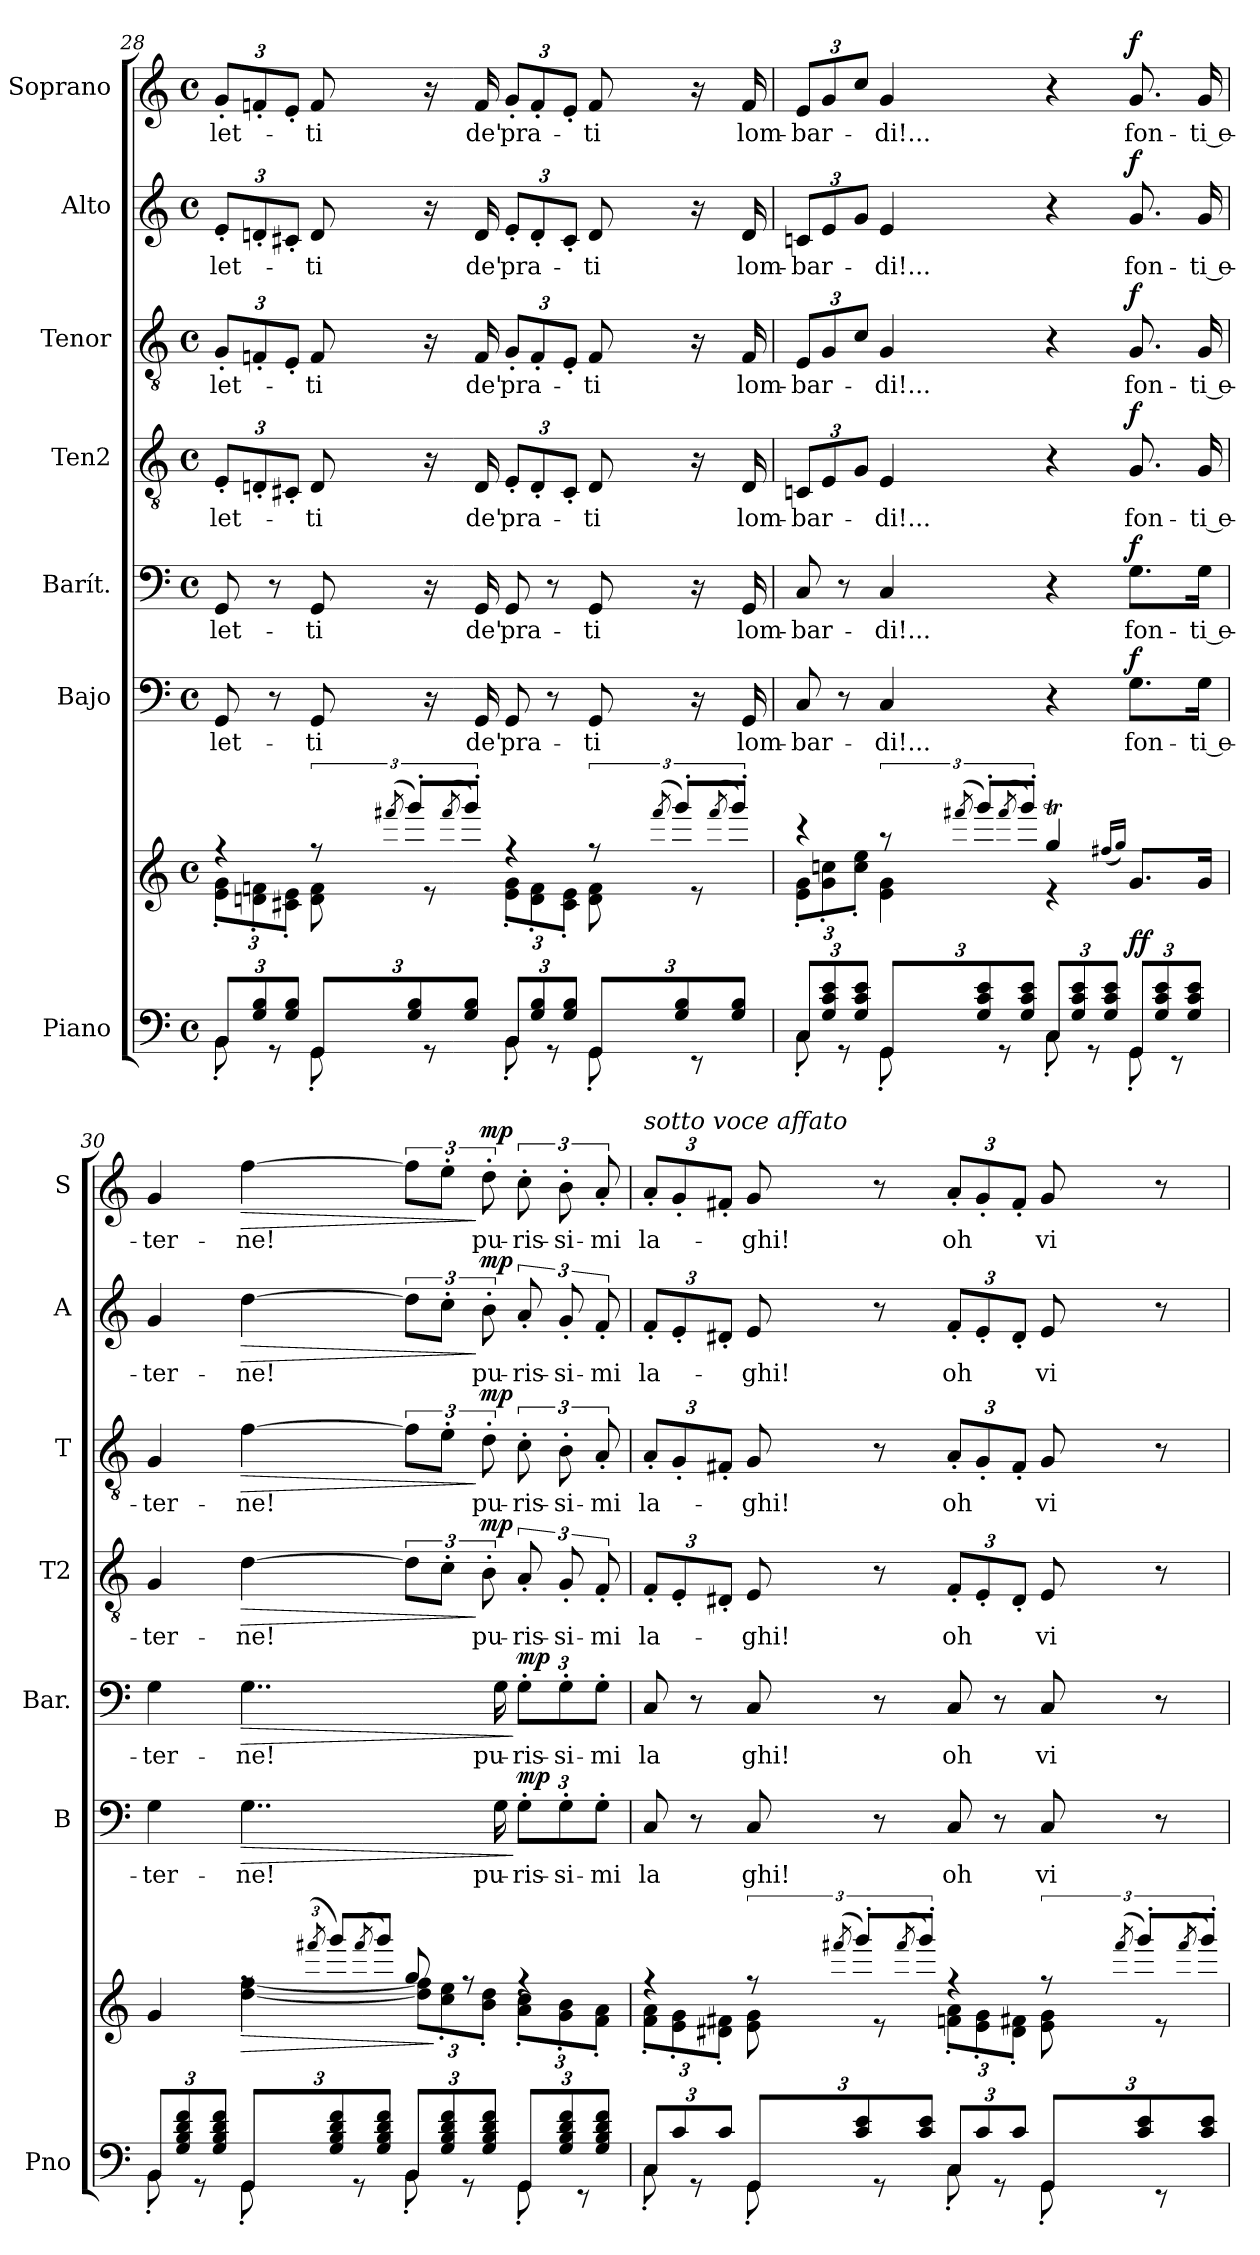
**kern	**kern	**dynam	**kern	**text	**dynam	**kern	**text	**dynam	**kern	**text	**dynam	**kern	**text	**dynam	**kern	**text	**dynam	**kern	**text	**dynam
*part7	*part7	*part7	*part6	*part6	*part6	*part5	*part5	*part5	*part4	*part4	*part4	*part3	*part3	*part3	*part2	*part2	*part2	*part1	*part1	*part1
*staff8	*staff7	*staff7/8	*staff6	*staff6	*staff6	*staff5	*staff5	*staff5	*staff4	*staff4	*staff4	*staff3	*staff3	*staff3	*staff2	*staff2	*staff2	*staff1	*staff1	*staff1
*I"Piano	*	*	*I"Bajo	*	*	*I"Barít.	*	*	*I"Ten2	*	*	*I"Tenor	*	*	*I"Alto	*	*	*I"Soprano	*	*
*I'Pno	*	*	*I'B	*	*	*I'Bar.	*	*	*I'T2	*	*	*I'T	*	*	*I'A	*	*	*I'S	*	*
*clefF4	*clefG2	*	*clefF4	*	*	*clefF4	*	*	*clefGv2	*	*	*clefGv2	*	*	*clefG2	*	*	*clefG2	*	*
*k[]	*k[]	*	*k[]	*	*	*k[]	*	*	*k[]	*	*	*k[]	*	*	*k[]	*	*	*k[]	*	*
*M4/4	*M4/4	*	*M4/4	*	*	*M4/4	*	*	*M4/4	*	*	*M4/4	*	*	*M4/4	*	*	*M4/4	*	*
*met(c)	*met(c)	*	*met(c)	*	*	*met(c)	*	*	*met(c)	*	*	*met(c)	*	*	*met(c)	*	*	*met(c)	*	*
=28	=28	=28	=28	=28	=28	=28	=28	=28	=28	=28	=28	=28	=28	=28	=28	=28	=28	=28	=28	=28
*	*^	*	*	*	*	*	*	*	*	*	*	*	*	*	*	*	*	*	*	*
*Xbrackettup	*	*Xbrackettup	*	*	*	*	*	*	*	*	*	*	*	*	*	*	*	*	*	*	*
*^	*	*	*	*	*	*	*	*	*	*	*	*	*	*	*	*	*	*	*	*	*
!	!	!	!	!	!	!LO:LY:b	!	!	!LO:LY:b	!	!	!	!	!	!	!	!	!	!	!	!	!
*	*	*	*	*	*	*	*	*	*	*	*Xbrackettup	*	*	*	*	*	*	*	*	*	*	*
!	!	!	!	!	!	!	!	!	!	!	!	!LO:LY:b	!	!	!	!	!	!	!	!	!	!
*	*	*	*	*	*	*	*	*	*	*	*	*	*	*Xbrackettup	*	*	*	*	*	*	*	*
!	!	!	!	!	!	!	!	!	!	!	!	!	!	!	!LO:LY:b	!	!	!	!	!	!	!
*	*	*	*	*	*	*	*	*	*	*	*	*	*	*	*	*	*Xbrackettup	*	*	*	*	*
!	!	!	!	!	!	!	!	!	!	!	!	!	!	!	!	!	!	!LO:LY:b	!	!	!	!
*	*	*	*	*	*	*	*	*	*	*	*	*	*	*	*	*	*	*	*	*Xbrackettup	*	*
!	!	!	!	!	!	!	!	!	!	!	!	!	!	!	!	!	!	!	!	!	!LO:LY:b	!
12BB/L	8BB'\	4rff	12e\' 12g\'L	.	8GG/	-let-	.	8GG/	-let-	.	12E'/L	-let-	.	12G'/L	-let-	.	12e'/L	-let-	.	12g'/L	-let-	.
12G/ 12B/	.	.	12dn\' 12fn\'	.	.	.	.	.	.	.	12Dn'/	.	.	12Fn'/	.	.	12dn'/	.	.	12fn'/	.	.
.	8r	.	.	.	8r	.	.	8r	.	.	.	.	.	.	.	.	.	.	.	.	.	.
12G/ 12B/J	.	.	12c#X\' 12e\'J	.	.	.	.	.	.	.	12C#X'/J	.	.	12E'/J	.	.	12c#X'/J	.	.	12e'/J	.	.
*	*	*brackettup	*	*	*	*	*	*	*	*	*	*	*	*	*	*	*	*	*	*	*	*
!	!	!	!	!	!	!LO:LY:b	!	!	!LO:LY:b	!	!	!LO:LY:b	!	!	!LO:LY:b	!	!	!LO:LY:b	!	!	!LO:LY:b	!
12GG/L	8GG'\	12rff	8d\ 8f\	.	8GG/	-ti	.	8GG/	-ti	.	8D/	-ti	.	8F/	-ti	.	8d/	-ti	.	8f/	-ti	.
.	.	(8qfff#X/	.	.	.	.	.	.	.	.	.	.	.	.	.	.	.	.	.	.	.	.
12G/ 12B/	.	12ggg'/L)	.	.	.	.	.	.	.	.	.	.	.	.	.	.	.	.	.	.	.	.
.	8r	.	8r	.	16r	.	.	16r	.	.	16r	.	.	16r	.	.	16r	.	.	16r	.	.
.	.	(8qfff#/	.	.	.	.	.	.	.	.	.	.	.	.	.	.	.	.	.	.	.	.
12G/ 12B/J	.	12ggg'/J)	.	.	.	.	.	.	.	.	.	.	.	.	.	.	.	.	.	.	.	.
!	!	!	!	!	!	!LO:LY:b	!	!	!LO:LY:b	!	!	!LO:LY:b	!	!	!LO:LY:b	!	!	!LO:LY:b	!	!	!LO:LY:b	!
.	.	.	.	.	16GG/	de'	.	16GG/	de'	.	16D/	de'	.	16F/	de'	.	16d/	de'	.	16f/	de'	.
*	*	*	*Xbrackettup	*	*	*	*	*	*	*	*	*	*	*	*	*	*	*	*	*	*	*
!	!	!	!	!	!	!LO:LY:b	!	!	!LO:LY:b	!	!	!LO:LY:b	!	!	!LO:LY:b	!	!	!LO:LY:b	!	!	!LO:LY:b	!
12BB/L	8BB'\	4rff	12e\' 12g\'L	.	8GG/	pra-	.	8GG/	pra-	.	12E'/L	pra-	.	12G'/L	pra-	.	12e'/L	pra-	.	12g'/L	pra-	.
12G/ 12B/	.	.	12d\' 12f\'	.	.	.	.	.	.	.	12D'/	.	.	12F'/	.	.	12d'/	.	.	12f'/	.	.
.	8r	.	.	.	8r	.	.	8r	.	.	.	.	.	.	.	.	.	.	.	.	.	.
12G/ 12B/J	.	.	12c#\' 12e\'J	.	.	.	.	.	.	.	12C#'/J	.	.	12E'/J	.	.	12c#'/J	.	.	12e'/J	.	.
*	*	*brackettup	*	*	*	*	*	*	*	*	*	*	*	*	*	*	*	*	*	*	*	*
!	!	!	!	!	!	!LO:LY:b	!	!	!LO:LY:b	!	!	!LO:LY:b	!	!	!LO:LY:b	!	!	!LO:LY:b	!	!	!LO:LY:b	!
12GG/L	8GG'\	12rff	8d\ 8f\	.	8GG/	-ti	.	8GG/	-ti	.	8D/	-ti	.	8F/	-ti	.	8d/	-ti	.	8f/	-ti	.
.	.	(8qfff#/	.	.	.	.	.	.	.	.	.	.	.	.	.	.	.	.	.	.	.	.
12G/ 12B/	.	12ggg'/L)	.	.	.	.	.	.	.	.	.	.	.	.	.	.	.	.	.	.	.	.
.	8r	.	8r	.	16r	.	.	16r	.	.	16r	.	.	16r	.	.	16r	.	.	16r	.	.
.	.	(8qfff#/	.	.	.	.	.	.	.	.	.	.	.	.	.	.	.	.	.	.	.	.
12G/ 12B/J	.	12ggg'/J)	.	.	.	.	.	.	.	.	.	.	.	.	.	.	.	.	.	.	.	.
!	!	!	!	!	!	!LO:LY:b	!	!	!LO:LY:b	!	!	!LO:LY:b	!	!	!LO:LY:b	!	!	!LO:LY:b	!	!	!LO:LY:b	!
.	.	.	.	.	16GG/	lom-	.	16GG/	lom-	.	16D/	lom-	.	16F/	lom-	.	16d/	lom-	.	16f/	lom-	.
!!LO:PB:g=z
=29	=29	=29	=29	=29	=29	=29	=29	=29	=29	=29	=29	=29	=29	=29	=29	=29	=29	=29	=29	=29	=29	=29
*	*	*	*Xbrackettup	*	*	*	*	*	*	*	*	*	*	*	*	*	*	*	*	*	*	*
!	!	!	!	!	!	!LO:LY:b	!	!	!LO:LY:b	!	!	!LO:LY:b	!	!	!LO:LY:b	!	!	!LO:LY:b	!	!	!LO:LY:b	!
12C/L	8C'\	4r	12e\' 12g\'L	.	8C/	-bar-	.	8C/	-bar-	.	12Cn/L	-bar-	.	12E/L	-bar-	.	12cn/L	-bar-	.	12e/L	-bar-	.
12G/ 12c/ 12e/	.	.	12g\' 12ccn\'	.	.	.	.	.	.	.	12E/	.	.	12G/	.	.	12e/	.	.	12g/	.	.
.	8r	.	.	.	8r	.	.	8r	.	.	.	.	.	.	.	.	.	.	.	.	.	.
12G/ 12c/ 12e/J	.	.	12cc\' 12ee\'J	.	.	.	.	.	.	.	12G/J	.	.	12c/J	.	.	12g/J	.	.	12cc/J	.	.
*	*	*brackettup	*	*	*	*	*	*	*	*	*	*	*	*	*	*	*	*	*	*	*	*
!	!	!	!	!	!	!LO:LY:b	!	!	!LO:LY:b	!	!	!LO:LY:b	!	!	!LO:LY:b	!	!	!LO:LY:b	!	!	!LO:LY:b	!
12GG/L	8GG'\	12r	4e\ 4g\	.	4C/	-di!...	.	4C/	-di!...	.	4E/	-di!...	.	4G/	-di!...	.	4e/	-di!...	.	4g/	-di!...	.
.	.	(8qfff#X/	.	.	.	.	.	.	.	.	.	.	.	.	.	.	.	.	.	.	.	.
12G/ 12c/ 12e/	.	12ggg'/L)	.	.	.	.	.	.	.	.	.	.	.	.	.	.	.	.	.	.	.	.
.	8r	.	.	.	.	.	.	.	.	.	.	.	.	.	.	.	.	.	.	.	.	.
.	.	(8qfff#/	.	.	.	.	.	.	.	.	.	.	.	.	.	.	.	.	.	.	.	.
12G/ 12c/ 12e/J	.	12ggg'/J)	.	.	.	.	.	.	.	.	.	.	.	.	.	.	.	.	.	.	.	.
12C/L	8C'\	4ggT/	4r	.	4r	.	.	4r	.	.	4r	.	.	4r	.	.	4r	.	.	4r	.	.
12G/ 12c/ 12e/	.	.	.	.	.	.	.	.	.	.	.	.	.	.	.	.	.	.	.	.	.	.
.	8r	.	.	.	.	.	.	.	.	.	.	.	.	.	.	.	.	.	.	.	.	.
12G/ 12c/ 12e/J	.	.	.	.	.	.	.	.	.	.	.	.	.	.	.	.	.	.	.	.	.	.
.	.	(16qff#X/LL	.	.	.	.	.	.	.	.	.	.	.	.	.	.	.	.	.	.	.	.
.	.	16qgg/JJ)	.	.	.	.	.	.	.	.	.	.	.	.	.	.	.	.	.	.	.	.
!	!	!	!	!LO:DY:a=2	!	!LO:LY:b	!	!	!LO:LY:b	!	!	!LO:LY:b	!	!	!LO:LY:b	!	!	!LO:LY:b	!	!	!LO:LY:b	!
!	!	!	!	!LO:DY:n=1:a	!	!	!LO:DY:a	!	!	!LO:DY:a	!	!	!LO:DY:a	!	!	!LO:DY:a	!	!	!LO:DY:a	!	!	!LO:DY:a
12GG/L	8GG'\	8.g/L	4rgyy	f f	8.G\L	fon-	f	8.G\L	fon-	f	8.G/	fon-	f	8.G/	fon-	f	8.g/	fon-	f	8.g/	fon-	f
12G/ 12c/ 12e/	.	.	.	.	.	.	.	.	.	.	.	.	.	.	.	.	.	.	.	.	.	.
.	8r	.	.	.	.	.	.	.	.	.	.	.	.	.	.	.	.	.	.	.	.	.
12G/ 12c/ 12e/J	.	.	.	.	.	.	.	.	.	.	.	.	.	.	.	.	.	.	.	.	.	.
!	!	!	!	!	!	!LO:LY:b	!	!	!LO:LY:b	!	!	!LO:LY:b	!	!	!LO:LY:b	!	!	!LO:LY:b	!	!	!LO:LY:b	!
.	.	16g/Jk	.	.	16G\Jk	-ti e-	.	16G\Jk	-ti e-	.	16G/	-ti e-	.	16G/	-ti e-	.	16g/	-ti e-	.	16g/	-ti e-	.
=30	=30	=30	=30	=30	=30	=30	=30	=30	=30	=30	=30	=30	=30	=30	=30	=30	=30	=30	=30	=30	=30	=30
!	!	!	!	!	!	!LO:LY:b	!	!	!LO:LY:b	!	!	!LO:LY:b	!	!	!LO:LY:b	!	!	!LO:LY:b	!	!	!LO:LY:b	!
12BB/L	8BB'\	4g/	4rgyy	.	4G\	-ter-	.	4G\	-ter-	.	4G/	-ter-	.	4G/	-ter-	.	4g/	-ter-	.	4g/	-ter-	.
12G/ 12B/ 12d/ 12f/	.	.	.	.	.	.	.	.	.	.	.	.	.	.	.	.	.	.	.	.	.	.
.	8r	.	.	.	.	.	.	.	.	.	.	.	.	.	.	.	.	.	.	.	.	.
12G/ 12B/ 12d/ 12f/J	.	.	.	.	.	.	.	.	.	.	.	.	.	.	.	.	.	.	.	.	.	.
!	!	!	!	!LO:HP:b	!	!LO:LY:b	!LO:HP:b	!	!LO:LY:b	!LO:HP:b	!	!LO:LY:b	!LO:HP:b	!	!LO:LY:b	!LO:HP:b	!	!LO:LY:b	!LO:HP:b	!	!LO:LY:b	!LO:HP:b
12GG/L	8GG'\	12rff	[4dd\ [4ff\	>	4..G\	-ne!	>	4..G\	-ne!	>	[4d\	-ne!	>	[4f\	-ne!	>	[4dd\	-ne!	>	[4ff\	-ne!	>
.	.	(8qfff#X/	.	.	.	.	.	.	.	.	.	.	.	.	.	.	.	.	.	.	.	.
12G/ 12B/ 12d/ 12f/	.	12ggg/L)	.	.	.	.	.	.	.	.	.	.	.	.	.	.	.	.	.	.	.	.
.	8r	.	.	.	.	.	.	.	.	.	.	.	.	.	.	.	.	.	.	.	.	.
.	.	(8qfff#/	.	.	.	.	.	.	.	.	.	.	.	.	.	.	.	.	.	.	.	.
12G/ 12B/ 12d/ 12f/J	.	12ggg/J)	.	.	.	.	.	.	.	.	.	.	.	.	.	.	.	.	.	.	.	.
*	*	*	*Xbrackettup	*	*	*	*	*	*	*	*brackettup	*	*	*brackettup	*	*	*brackettup	*	*	*brackettup	*	*
12BB/L	8BB'\	8gg/	12dd\] 12ff\]L	.	.	.	.	.	.	.	12d\L]	.	.	12f\L]	.	.	12dd\L]	.	.	12ff\L]	.	.
!	!	!	!	!LO:DY:n=1:a=2	!	!	!	!	!	!	!	!	!	!	!	!	!	!	!	!	!	!
!	!	!	!	!LO:DY:n=2:a	!	!	!	!	!	!	!	!	!	!	!	!	!	!	!	!	!	!
12G/ 12B/ 12d/ 12f/	.	.	12cc\' 12ee\'	] mp mp	.	.	.	.	.	.	12c'\J	.	.	12e'\J	.	.	12cc'\J	.	.	12ee'\J	.	.
.	8r	8rff	.	.	.	.	.	.	.	.	.	.	.	.	.	.	.	.	.	.	.	.
!	!	!	!	!	!	!	!	!	!	!	!	!LO:LY:b	!LO:DY:n=1:a	!	!LO:LY:b	!LO:DY:n=1:a	!	!LO:LY:b	!LO:DY:n=1:a	!	!LO:LY:b	!LO:DY:n=1:a
12G/ 12B/ 12d/ 12f/J	.	.	12b\' 12dd\'J	.	.	.	.	.	.	.	12B'\	pu-	] mp	12d'\	pu-	] mp	12b'\	pu-	] mp	12dd'\	pu-	] mp
!	!	!	!	!	!	!LO:LY:b	!	!	!LO:LY:b	!	!	!	!	!	!	!	!	!	!	!	!	!
.	.	.	.	.	16G\	pu-	.	16G\	pu-	.	.	.	.	.	.	.	.	.	.	.	.	.
!	!	!	!	!	!	!LO:LY:b	!LO:DY:n=1:a	!	!LO:LY:b	!LO:DY:n=1:a	!	!LO:LY:b	!	!	!LO:LY:b	!	!	!LO:LY:b	!	!	!LO:LY:b	!
12GG/L	8GG'\	4rff	12a\' 12cc\'L	.	12G'\L	-ris-	] mp	12G'\L	-ris-	] mp	12A'/	-ris-	.	12c'\	-ris-	.	12a'/	-ris-	.	12cc'\	-ris-	.
!	!	!	!	!	!	!LO:LY:b	!	!	!LO:LY:b	!	!	!LO:LY:b	!	!	!LO:LY:b	!	!	!LO:LY:b	!	!	!LO:LY:b	!
12G/ 12B/ 12d/ 12f/	.	.	12g\' 12b\'	.	12G'\	-si-	.	12G'\	-si-	.	12G'/	-si-	.	12B'\	-si-	.	12g'/	-si-	.	12b'\	-si-	.
.	8r	.	.	.	.	.	.	.	.	.	.	.	.	.	.	.	.	.	.	.	.	.
!	!	!	!	!	!	!LO:LY:b	!	!	!LO:LY:b	!	!	!LO:LY:b	!	!	!LO:LY:b	!	!	!LO:LY:b	!	!	!LO:LY:b	!
12G/ 12B/ 12d/ 12f/J	.	.	12f\' 12a\'J	.	12G'\J	-mi	.	12G'\J	-mi	.	12F'/	-mi	.	12A'/	-mi	.	12f'/	-mi	.	12a'/	-mi	.
!!LO:PB:g=z
=31	=31	=31	=31	=31	=31	=31	=31	=31	=31	=31	=31	=31	=31	=31	=31	=31	=31	=31	=31	=31	=31	=31
!	!	!	!	!	!	!LO:LY:b	!	!	!LO:LY:b	!	!	!	!	!	!	!	!	!	!	!	!	!
*	*	*	*	*	*	*	*	*	*	*	*Xbrackettup	*	*	*	*	*	*	*	*	*	*	*
!	!	!	!	!	!	!	!	!	!	!	!	!LO:LY:b	!	!	!	!	!	!	!	!	!	!
*	*	*	*	*	*	*	*	*	*	*	*	*	*	*Xbrackettup	*	*	*	*	*	*	*	*
!	!	!	!	!	!	!	!	!	!	!	!	!	!	!	!LO:LY:b	!	!	!	!	!	!	!
*	*	*	*	*	*	*	*	*	*	*	*	*	*	*	*	*	*Xbrackettup	*	*	*	*	*
!	!	!	!	!	!	!	!	!	!	!	!	!	!	!	!	!	!	!LO:LY:b	!	!	!	!
*	*	*	*	*	*	*	*	*	*	*	*	*	*	*	*	*	*	*	*	*Xbrackettup	*	*
!	!	!	!	!	!	!	!	!	!	!	!	!	!	!	!	!	!	!	!	!LO:TX:a:i:t=sotto voce affato	!	!
!	!	!	!	!	!	!	!	!	!	!	!	!	!	!	!	!	!	!	!	!	!LO:LY:b	!
12C/L	8C'\	4rff	12f\' 12a\'L	.	8C/	la	.	8C/	la	.	12F'/L	la-	.	12A'/L	la-	.	12f'/L	la-	.	12a'/L	la-	.
12c/	.	.	12e\' 12g\'	.	.	.	.	.	.	.	12E'/	.	.	12G'/	.	.	12e'/	.	.	12g'/	.	.
.	8r	.	.	.	8r	.	.	8r	.	.	.	.	.	.	.	.	.	.	.	.	.	.
12c/J	.	.	12d#X\' 12f#X\'J	.	.	.	.	.	.	.	12D#X'/J	.	.	12F#X'/J	.	.	12d#X'/J	.	.	12f#X'/J	.	.
*	*	*brackettup	*	*	*	*	*	*	*	*	*	*	*	*	*	*	*	*	*	*	*	*
!	!	!	!	!	!	!LO:LY:b	!	!	!LO:LY:b	!	!	!LO:LY:b	!	!	!LO:LY:b	!	!	!LO:LY:b	!	!	!LO:LY:b	!
12GG/L	8GG'\	12rff	8e\ 8g\	.	8C/	ghi!	.	8C/	ghi!	.	8E/	-ghi!	.	8G/	-ghi!	.	8e/	-ghi!	.	8g/	-ghi!	.
.	.	(8qfff#X/	.	.	.	.	.	.	.	.	.	.	.	.	.	.	.	.	.	.	.	.
12c/ 12e/	.	12ggg'/L)	.	.	.	.	.	.	.	.	.	.	.	.	.	.	.	.	.	.	.	.
.	8r	.	8r	.	8r	.	.	8r	.	.	8r	.	.	8r	.	.	8r	.	.	8r	.	.
.	.	(8qfff#/	.	.	.	.	.	.	.	.	.	.	.	.	.	.	.	.	.	.	.	.
12c/ 12e/J	.	12ggg'/J)	.	.	.	.	.	.	.	.	.	.	.	.	.	.	.	.	.	.	.	.
*	*	*	*Xbrackettup	*	*	*	*	*	*	*	*	*	*	*	*	*	*	*	*	*	*	*
!	!	!	!	!	!	!LO:LY:b	!	!	!LO:LY:b	!	!	!LO:LY:b	!	!	!LO:LY:b	!	!	!LO:LY:b	!	!	!LO:LY:b	!
12C/L	8C'\	4rff	12fn\' 12a\'L	.	8C/	oh	.	8C/	oh	.	12F'/L	oh	.	12A'/L	oh	.	12f'/L	oh	.	12a'/L	oh	.
12c/	.	.	12e\' 12g\'	.	.	.	.	.	.	.	12E'/	.	.	12G'/	.	.	12e'/	.	.	12g'/	.	.
.	8r	.	.	.	8r	.	.	8r	.	.	.	.	.	.	.	.	.	.	.	.	.	.
12c/J	.	.	12d#\' 12f#X\'J	.	.	.	.	.	.	.	12D#'/J	.	.	12F#'/J	.	.	12d#'/J	.	.	12f#'/J	.	.
*	*	*brackettup	*	*	*	*	*	*	*	*	*	*	*	*	*	*	*	*	*	*	*	*
!	!	!	!	!	!	!LO:LY:b	!	!	!LO:LY:b	!	!	!LO:LY:b	!	!	!LO:LY:b	!	!	!LO:LY:b	!	!	!LO:LY:b	!
12GG/L	8GG'\	12rff	8e\ 8g\	.	8C/	vi-	.	8C/	vi-	.	8E/	vi-	.	8G/	vi-	.	8e/	vi-	.	8g/	vi-	.
.	.	(8qfff#/	.	.	.	.	.	.	.	.	.	.	.	.	.	.	.	.	.	.	.	.
12c/ 12e/	.	12ggg'/L)	.	.	.	.	.	.	.	.	.	.	.	.	.	.	.	.	.	.	.	.
.	8r	.	8r	.	8r	.	.	8r	.	.	8r	.	.	8r	.	.	8r	.	.	8r	.	.
.	.	(8qfff#/	.	.	.	.	.	.	.	.	.	.	.	.	.	.	.	.	.	.	.	.
12c/ 12e/J	.	12ggg'/J)	.	.	.	.	.	.	.	.	.	.	.	.	.	.	.	.	.	.	.	.
*v	*v	*	*	*	*	*	*	*	*	*	*	*	*	*	*	*	*	*	*	*	*	*
*	*v	*v	*	*	*	*	*	*	*	*	*	*	*	*	*	*	*	*	*	*	*
=	=	=	=	=	=	=	=	=	=	=	=	=	=	=	=	=	=	=	=	=
*-	*-	*-	*-	*-	*-	*-	*-	*-	*-	*-	*-	*-	*-	*-	*-	*-	*-	*-	*-	*-
